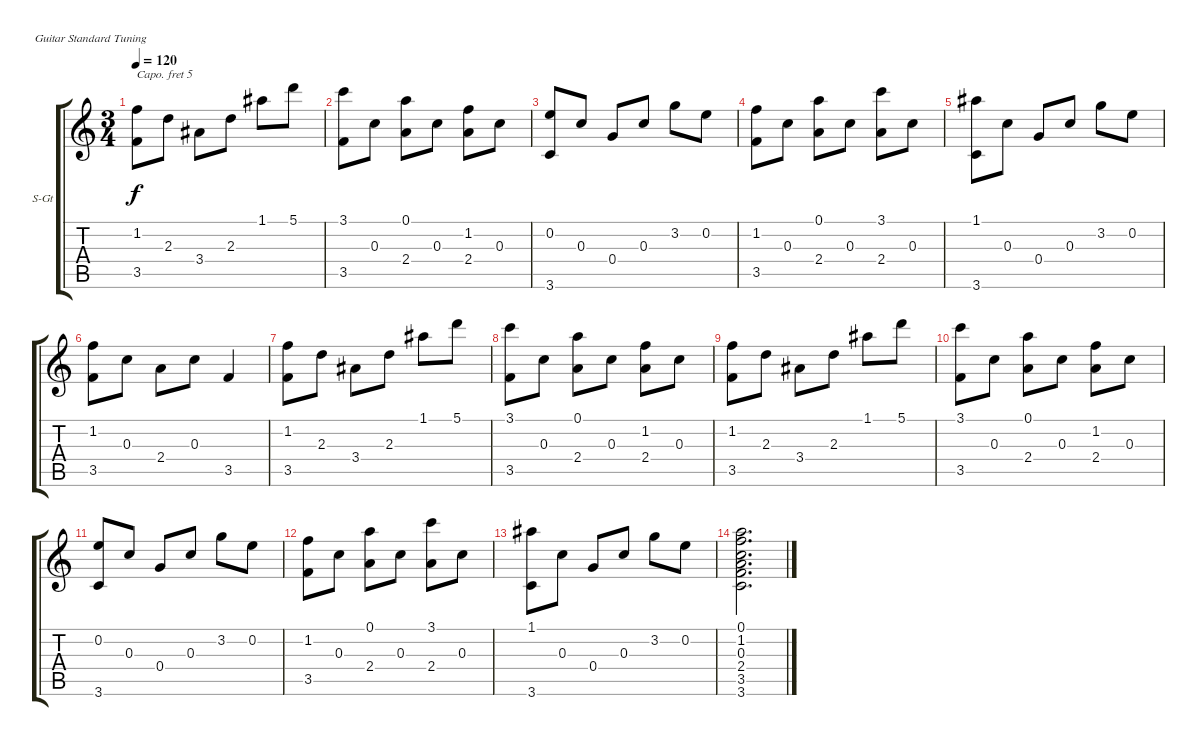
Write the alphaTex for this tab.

\bracketExtendMode groupsimilarinstruments
\firstSystemTrackNameOrientation horizontal
\otherSystemsTrackNameOrientation horizontal
\track ("Track 1" "S-Gt") {instrument acousticguitarsteel}
\staff {score tabs}
\capo 5
\tuning (E4 B3 G3 D3 A2 E2)
\ts (3 4)
\tempo 120
\clef g2
\ks c
(1.2 3.5).8{dy f} 2.3.8 3.4.8 2.3.8 1.1.8 5.1.8 |
(3.1 3.5).8 0.3.8 (0.1 2.4).8 0.3.8 (1.2 2.4).8 0.3.8 |
(0.2 3.6).8 0.3.8 0.4.8 0.3.8 3.2.8 0.2.8 |
(1.2 3.5).8 0.3.8 (0.1 2.4).8 0.3.8 (3.1 2.4).8 0.3.8 |
(1.1 3.6).8 0.3.8 0.4.8 0.3.8 3.2.8 0.2.8 |
(1.2 3.5).8 0.3.8 2.4.8 0.3.8 3.5.4 |
(1.2 3.5).8 2.3.8 3.4.8 2.3.8 1.1.8 5.1.8 |
(3.1 3.5).8 0.3.8 (0.1 2.4).8 0.3.8 (1.2 2.4).8 0.3.8 |
(1.2 3.5).8 2.3.8 3.4.8 2.3.8 1.1.8 5.1.8 |
(3.1 3.5).8 0.3.8 (0.1 2.4).8 0.3.8 (1.2 2.4).8 0.3.8 |
(0.2 3.6).8 0.3.8 0.4.8 0.3.8 3.2.8 0.2.8 |
(1.2 3.5).8 0.3.8 (0.1 2.4).8 0.3.8 (3.1 2.4).8 0.3.8 |
(1.1 3.6).8 0.3.8 0.4.8 0.3.8 3.2.8 0.2.8 |
(0.1 1.2 0.3 2.4 3.5 3.6).2{d}
